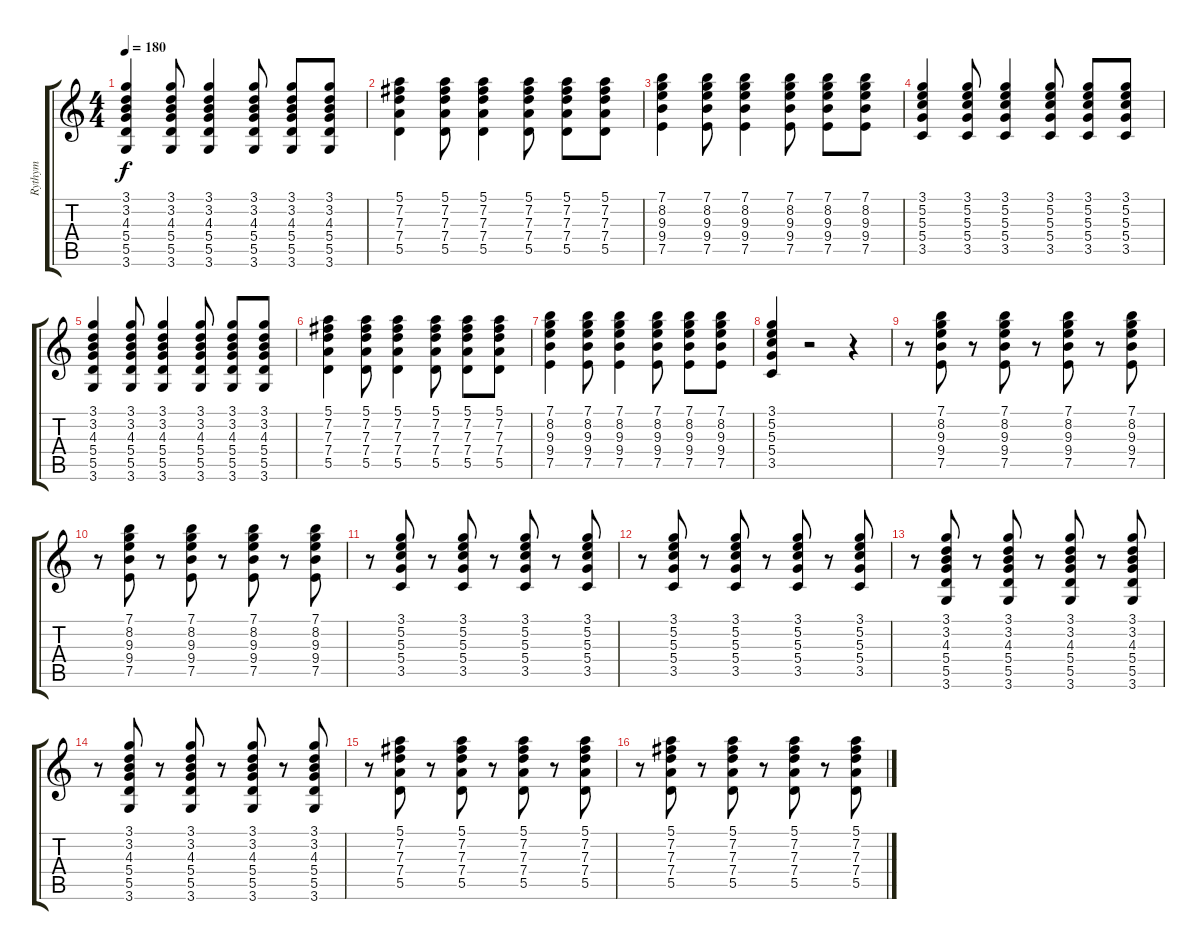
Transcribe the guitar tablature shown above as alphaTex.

\track ("Rythym" "Rythym") {instrument overdrivenguitar}
\staff {score tabs}
\tuning (E4 B3 G3 D3 A2 E2) {hide}
\ts (4 4)
\tempo 180
\clef g2
\ks c
(3.1 3.2 4.3 5.4 5.5 3.6).4{dy f} (3.1 3.2 4.3 5.4 5.5 3.6).8 (3.1 3.2 4.3 5.4 5.5 3.6).4 (3.1 3.2 4.3 5.4 5.5 3.6).8 (3.1 3.2 4.3 5.4 5.5 3.6).8 (3.1 3.2 4.3 5.4 5.5 3.6).8 |
(5.1 7.2 7.3 7.4 5.5).4 (5.1 7.2 7.3 7.4 5.5).8 (5.1 7.2 7.3 7.4 5.5).4 (5.1 7.2 7.3 7.4 5.5).8 (5.1 7.2 7.3 7.4 5.5).8 (5.1 7.2 7.3 7.4 5.5).8 |
(7.1 8.2 9.3 9.4 7.5).4 (7.1 8.2 9.3 9.4 7.5).8 (7.1 8.2 9.3 9.4 7.5).4 (7.1 8.2 9.3 9.4 7.5).8 (7.1 8.2 9.3 9.4 7.5).8 (7.1 8.2 9.3 9.4 7.5).8 |
(3.1 5.2 5.3 5.4 3.5).4 (3.1 5.2 5.3 5.4 3.5).8 (3.1 5.2 5.3 5.4 3.5).4 (3.1 5.2 5.3 5.4 3.5).8 (3.1 5.2 5.3 5.4 3.5).8 (3.1 5.2 5.3 5.4 3.5).8 |
(3.1 3.2 4.3 5.4 5.5 3.6).4 (3.1 3.2 4.3 5.4 5.5 3.6).8 (3.1 3.2 4.3 5.4 5.5 3.6).4 (3.1 3.2 4.3 5.4 5.5 3.6).8 (3.1 3.2 4.3 5.4 5.5 3.6).8 (3.1 3.2 4.3 5.4 5.5 3.6).8 |
(5.1 7.2 7.3 7.4 5.5).4 (5.1 7.2 7.3 7.4 5.5).8 (5.1 7.2 7.3 7.4 5.5).4 (5.1 7.2 7.3 7.4 5.5).8 (5.1 7.2 7.3 7.4 5.5).8 (5.1 7.2 7.3 7.4 5.5).8 |
(7.1 8.2 9.3 9.4 7.5).4 (7.1 8.2 9.3 9.4 7.5).8 (7.1 8.2 9.3 9.4 7.5).4 (7.1 8.2 9.3 9.4 7.5).8 (7.1 8.2 9.3 9.4 7.5).8 (7.1 8.2 9.3 9.4 7.5).8 |
(3.1 5.2 5.3 5.4 3.5).4 r.2 r.4 |
r.8 (7.1 8.2 9.3 9.4 7.5).8 r.8 (7.1 8.2 9.3 9.4 7.5).8 r.8 (7.1 8.2 9.3 9.4 7.5).8 r.8 (7.1 8.2 9.3 9.4 7.5).8 |
r.8 (7.1 8.2 9.3 9.4 7.5).8 r.8 (7.1 8.2 9.3 9.4 7.5).8 r.8 (7.1 8.2 9.3 9.4 7.5).8 r.8 (7.1 8.2 9.3 9.4 7.5).8 |
r.8 (3.1 5.2 5.3 5.4 3.5).8 r.8 (3.1 5.2 5.3 5.4 3.5).8 r.8 (3.1 5.2 5.3 5.4 3.5).8 r.8 (3.1 5.2 5.3 5.4 3.5).8 |
r.8 (3.1 5.2 5.3 5.4 3.5).8 r.8 (3.1 5.2 5.3 5.4 3.5).8 r.8 (3.1 5.2 5.3 5.4 3.5).8 r.8 (3.1 5.2 5.3 5.4 3.5).8 |
r.8 (3.1 3.2 4.3 5.4 5.5 3.6).8 r.8 (3.1 3.2 4.3 5.4 5.5 3.6).8 r.8 (3.1 3.2 4.3 5.4 5.5 3.6).8 r.8 (3.1 3.2 4.3 5.4 5.5 3.6).8 |
r.8 (3.1 3.2 4.3 5.4 5.5 3.6).8 r.8 (3.1 3.2 4.3 5.4 5.5 3.6).8 r.8 (3.1 3.2 4.3 5.4 5.5 3.6).8 r.8 (3.1 3.2 4.3 5.4 5.5 3.6).8 |
r.8 (5.1 7.2 7.3 7.4 5.5).8 r.8 (5.1 7.2 7.3 7.4 5.5).8 r.8 (5.1 7.2 7.3 7.4 5.5).8 r.8 (5.1 7.2 7.3 7.4 5.5).8 |
r.8 (5.1 7.2 7.3 7.4 5.5).8 r.8 (5.1 7.2 7.3 7.4 5.5).8 r.8 (5.1 7.2 7.3 7.4 5.5).8 r.8 (5.1 7.2 7.3 7.4 5.5).8
